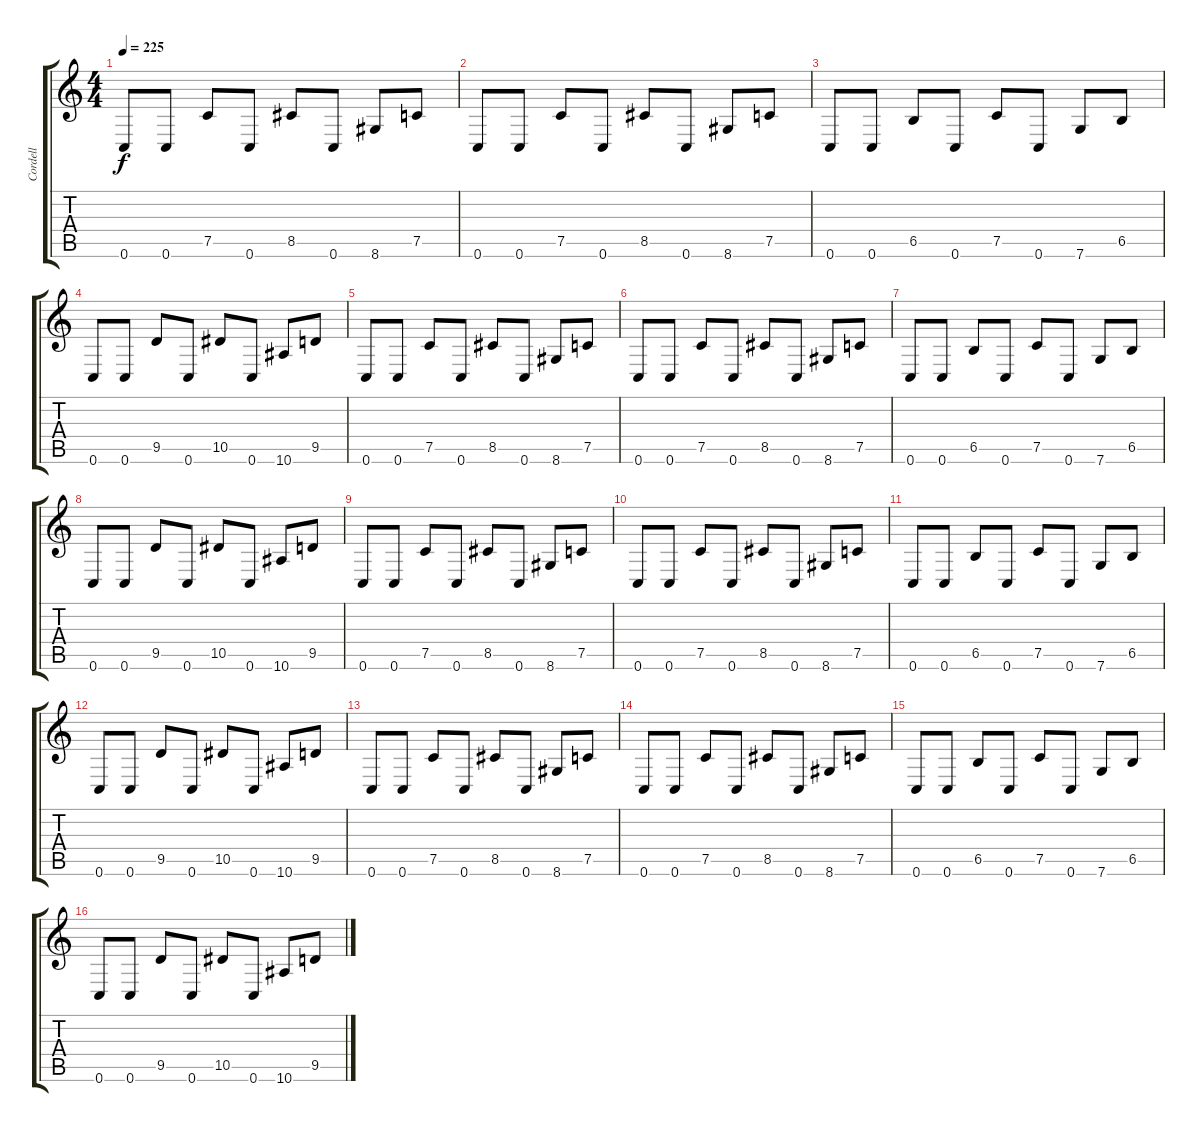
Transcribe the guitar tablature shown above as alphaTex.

\track ("Cordell" "Cordell") {instrument distortionguitar}
\staff {score tabs}
\tuning (C4 G3 Eb3 Bb2 F2 C2) {hide}
\ts (4 4)
\tempo 225
\clef g2
\ks c
0.6.8{dy f} 0.6.8 7.5.8 0.6.8 8.5.8 0.6.8 8.6.8 7.5.8 |
0.6.8 0.6.8 7.5.8 0.6.8 8.5.8 0.6.8 8.6.8 7.5.8 |
0.6.8 0.6.8 6.5.8 0.6.8 7.5.8 0.6.8 7.6.8 6.5.8 |
0.6.8 0.6.8 9.5.8 0.6.8 10.5.8 0.6.8 10.6.8 9.5.8 |
0.6.8 0.6.8 7.5.8 0.6.8 8.5.8 0.6.8 8.6.8 7.5.8 |
0.6.8 0.6.8 7.5.8 0.6.8 8.5.8 0.6.8 8.6.8 7.5.8 |
0.6.8 0.6.8 6.5.8 0.6.8 7.5.8 0.6.8 7.6.8 6.5.8 |
0.6.8 0.6.8 9.5.8 0.6.8 10.5.8 0.6.8 10.6.8 9.5.8 |
0.6.8 0.6.8 7.5.8 0.6.8 8.5.8 0.6.8 8.6.8 7.5.8 |
0.6.8 0.6.8 7.5.8 0.6.8 8.5.8 0.6.8 8.6.8 7.5.8 |
0.6.8 0.6.8 6.5.8 0.6.8 7.5.8 0.6.8 7.6.8 6.5.8 |
0.6.8 0.6.8 9.5.8 0.6.8 10.5.8 0.6.8 10.6.8 9.5.8 |
0.6.8 0.6.8 7.5.8 0.6.8 8.5.8 0.6.8 8.6.8 7.5.8 |
0.6.8 0.6.8 7.5.8 0.6.8 8.5.8 0.6.8 8.6.8 7.5.8 |
0.6.8 0.6.8 6.5.8 0.6.8 7.5.8 0.6.8 7.6.8 6.5.8 |
0.6.8 0.6.8 9.5.8 0.6.8 10.5.8 0.6.8 10.6.8 9.5.8
